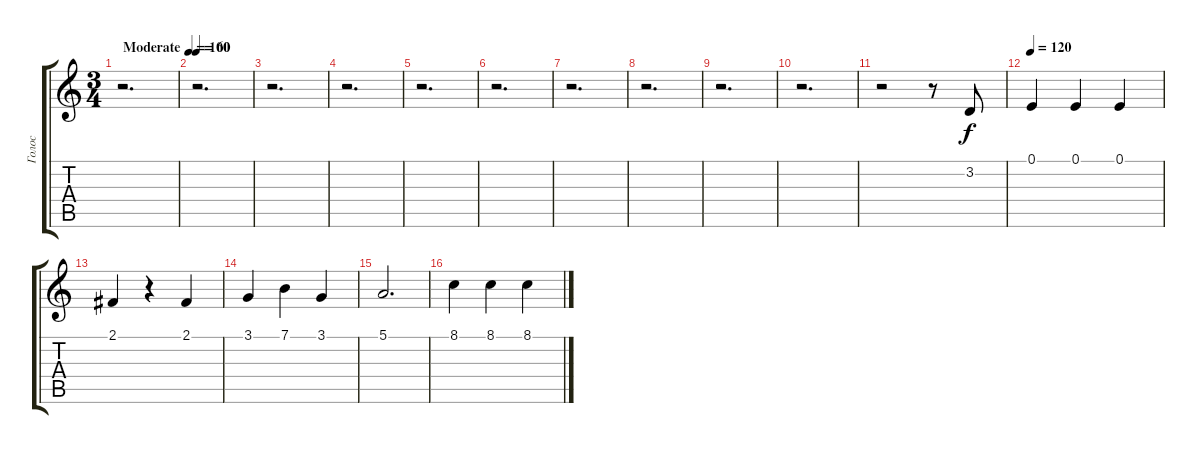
\track ("Голос" "Голос") {instrument fx5brightness}
\staff {score tabs}
\tuning (E4 B3 G3 D3 A2 E2) {hide}
\ts (3 4)
\tempo (100 "Moderate")
\clef g2
\ks c
r.2{d dy f instrument fx5brightness} |
\tempo 60
r.2{d} |
r.2{d} |
r.2{d} |
r.2{d} |
r.2{d} |
r.2{d} |
r.2{d} |
r.2{d} |
r.2{d} |
r.2 r.8 3.2.8 |
\tempo 120
0.1.4 0.1.4 0.1.4 |
2.1.4 r.4 2.1.4 |
3.1.4 7.1.4 3.1.4 |
5.1.2{d} |
8.1.4 8.1.4 8.1.4
